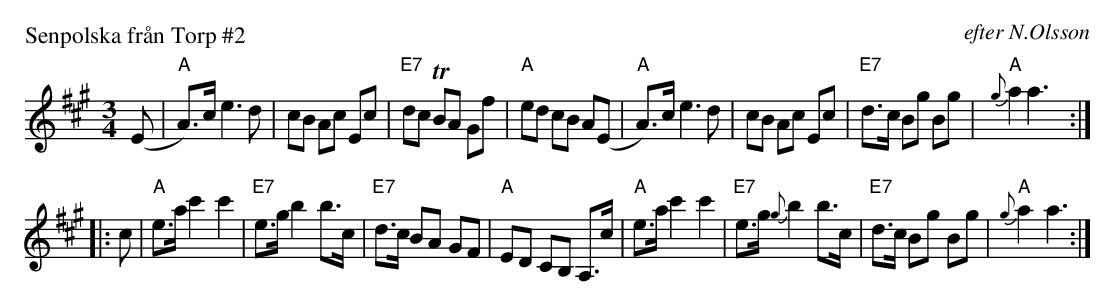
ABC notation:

X:1
P: Senpolska fr\aan Torp #2
O: efter N.Olsson
M: 3/4
L: 1/8
K: A
(E \
| "A"A)>c e3 d | cB Ac Ec | "E7"dc TBA Gf | "A"ed cB A(E \
| "A"A)>c e3 d | cB Ac Ec | "E7"d>c Bg Bg | "A"{g}a2 a3 :|
|: c \
| "A"e>a c'2 c'2 | "E7"e>g b2 b>c | "E7"d>c BA GF | "A"ED CB, A,>c \
| "A"e>a c'2 c'2 | "E7"e>g {g}b2 b>c | "E7"d>c Bg Bg | "A"{g}a2 a3 :|
